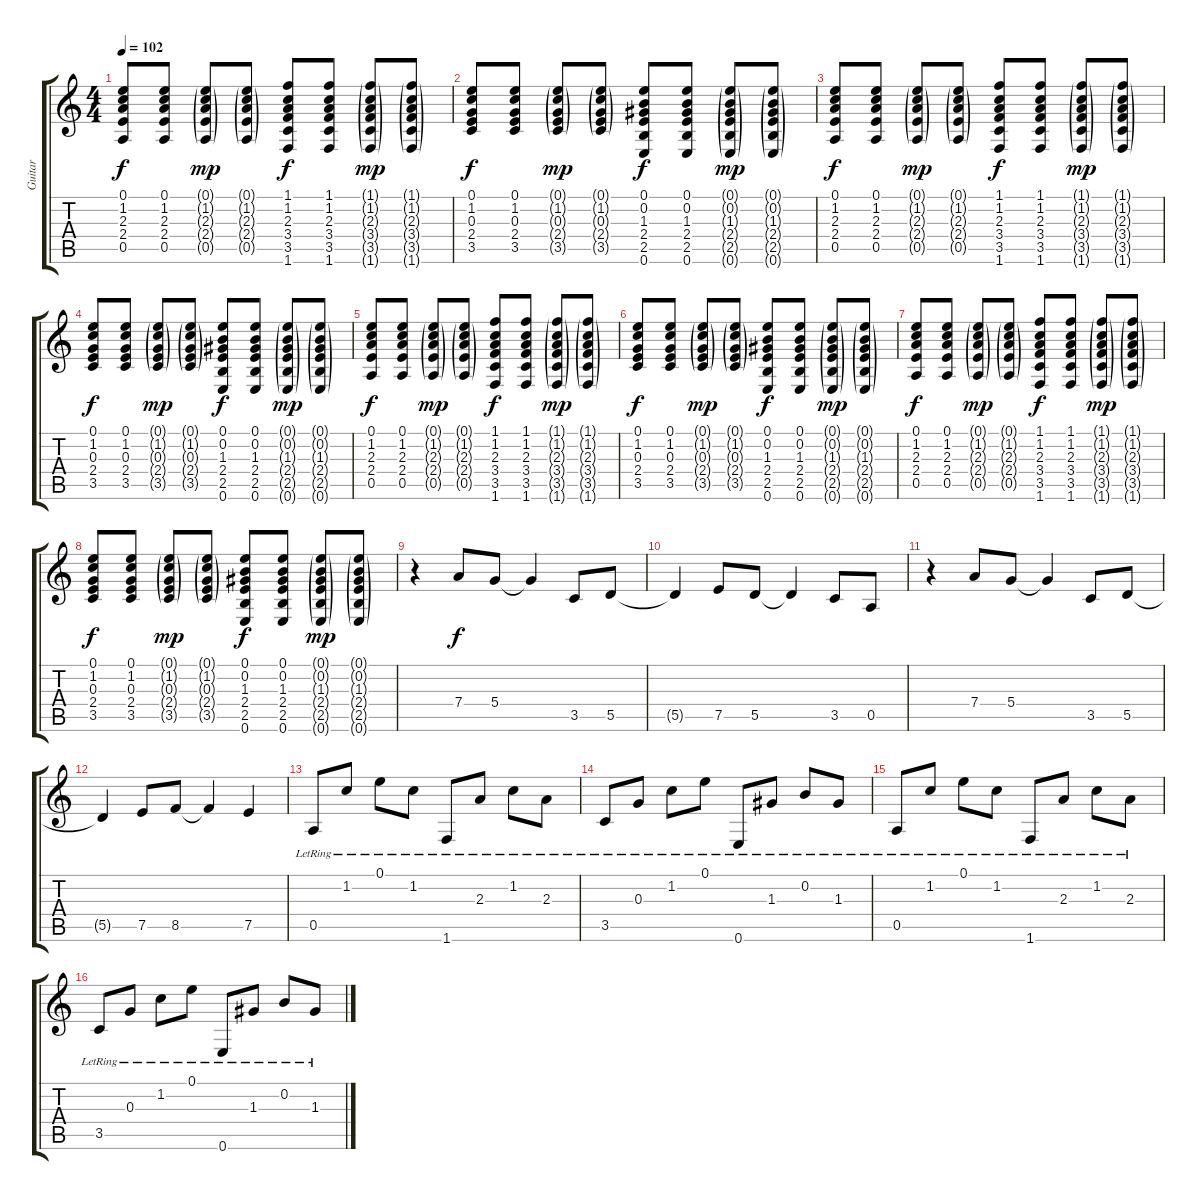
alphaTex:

\track ("Guitar" "Guitar") {instrument distortionguitar}
\staff {score tabs}
\tuning (E4 B3 G3 D3 A2 E2) {hide}
\ts (4 4)
\tempo 102
\clef g2
\ks c
(0.1 1.2 2.3 2.4 0.5).8{dy f instrument distortionguitar} (0.1 1.2 2.3 2.4 0.5).8 (0.1{g} 1.2{g} 2.3{g} 2.4{g} 0.5{g}).8{dy mp} (0.1{g} 1.2{g} 2.3{g} 2.4{g} 0.5{g}).8 (1.1 1.2 2.3 3.4 3.5 1.6).8{dy f} (1.1 1.2 2.3 3.4 3.5 1.6).8 (1.1{g} 1.2{g} 2.3{g} 3.4{g} 3.5{g} 1.6{g}).8{dy mp} (1.1{g} 1.2{g} 2.3{g} 3.4{g} 3.5{g} 1.6{g}).8 |
(0.1 1.2 0.3 2.4 3.5).8{dy f} (0.1 1.2 0.3 2.4 3.5).8 (0.1{g} 1.2{g} 0.3{g} 2.4{g} 3.5{g}).8{dy mp} (0.1{g} 1.2{g} 0.3{g} 2.4{g} 3.5{g}).8 (0.1 0.2 1.3 2.4 2.5 0.6).8{dy f} (0.1 0.2 1.3 2.4 2.5 0.6).8 (0.1{g} 0.2{g} 1.3{g} 2.4{g} 2.5{g} 0.6{g}).8{dy mp} (0.1{g} 0.2{g} 1.3{g} 2.4{g} 2.5{g} 0.6{g}).8 |
(0.1 1.2 2.3 2.4 0.5).8{dy f} (0.1 1.2 2.3 2.4 0.5).8 (0.1{g} 1.2{g} 2.3{g} 2.4{g} 0.5{g}).8{dy mp} (0.1{g} 1.2{g} 2.3{g} 2.4{g} 0.5{g}).8 (1.1 1.2 2.3 3.4 3.5 1.6).8{dy f} (1.1 1.2 2.3 3.4 3.5 1.6).8 (1.1{g} 1.2{g} 2.3{g} 3.4{g} 3.5{g} 1.6{g}).8{dy mp} (1.1{g} 1.2{g} 2.3{g} 3.4{g} 3.5{g} 1.6{g}).8 |
(0.1 1.2 0.3 2.4 3.5).8{dy f} (0.1 1.2 0.3 2.4 3.5).8 (0.1{g} 1.2{g} 0.3{g} 2.4{g} 3.5{g}).8{dy mp} (0.1{g} 1.2{g} 0.3{g} 2.4{g} 3.5{g}).8 (0.1 0.2 1.3 2.4 2.5 0.6).8{dy f} (0.1 0.2 1.3 2.4 2.5 0.6).8 (0.1{g} 0.2{g} 1.3{g} 2.4{g} 2.5{g} 0.6{g}).8{dy mp} (0.1{g} 0.2{g} 1.3{g} 2.4{g} 2.5{g} 0.6{g}).8 |
(0.1 1.2 2.3 2.4 0.5).8{dy f} (0.1 1.2 2.3 2.4 0.5).8 (0.1{g} 1.2{g} 2.3{g} 2.4{g} 0.5{g}).8{dy mp} (0.1{g} 1.2{g} 2.3{g} 2.4{g} 0.5{g}).8 (1.1 1.2 2.3 3.4 3.5 1.6).8{dy f} (1.1 1.2 2.3 3.4 3.5 1.6).8 (1.1{g} 1.2{g} 2.3{g} 3.4{g} 3.5{g} 1.6{g}).8{dy mp} (1.1{g} 1.2{g} 2.3{g} 3.4{g} 3.5{g} 1.6{g}).8 |
(0.1 1.2 0.3 2.4 3.5).8{dy f} (0.1 1.2 0.3 2.4 3.5).8 (0.1{g} 1.2{g} 0.3{g} 2.4{g} 3.5{g}).8{dy mp} (0.1{g} 1.2{g} 0.3{g} 2.4{g} 3.5{g}).8 (0.1 0.2 1.3 2.4 2.5 0.6).8{dy f} (0.1 0.2 1.3 2.4 2.5 0.6).8 (0.1{g} 0.2{g} 1.3{g} 2.4{g} 2.5{g} 0.6{g}).8{dy mp} (0.1{g} 0.2{g} 1.3{g} 2.4{g} 2.5{g} 0.6{g}).8 |
(0.1 1.2 2.3 2.4 0.5).8{dy f} (0.1 1.2 2.3 2.4 0.5).8 (0.1{g} 1.2{g} 2.3{g} 2.4{g} 0.5{g}).8{dy mp} (0.1{g} 1.2{g} 2.3{g} 2.4{g} 0.5{g}).8 (1.1 1.2 2.3 3.4 3.5 1.6).8{dy f} (1.1 1.2 2.3 3.4 3.5 1.6).8 (1.1{g} 1.2{g} 2.3{g} 3.4{g} 3.5{g} 1.6{g}).8{dy mp} (1.1{g} 1.2{g} 2.3{g} 3.4{g} 3.5{g} 1.6{g}).8 |
(0.1 1.2 0.3 2.4 3.5).8{dy f} (0.1 1.2 0.3 2.4 3.5).8 (0.1{g} 1.2{g} 0.3{g} 2.4{g} 3.5{g}).8{dy mp} (0.1{g} 1.2{g} 0.3{g} 2.4{g} 3.5{g}).8 (0.1 0.2 1.3 2.4 2.5 0.6).8{dy f} (0.1 0.2 1.3 2.4 2.5 0.6).8 (0.1{g} 0.2{g} 1.3{g} 2.4{g} 2.5{g} 0.6{g}).8{dy mp} (0.1{g} 0.2{g} 1.3{g} 2.4{g} 2.5{g} 0.6{g}).8 |
r.4 7.4.8{dy f} 5.4.8 5.4{t}.4 3.5.8 5.5.8 |
5.5{t}.4 7.5.8 5.5.8 5.5{t}.4 3.5.8 0.5.8 |
r.4 7.4.8 5.4.8 5.4{t}.4 3.5.8 5.5.8 |
5.5{t}.4 7.5.8 8.5.8 8.5{t}.4 7.5.4 |
0.5{lr}.8{instrument electricguitarclean} 1.2{lr}.8 0.1{lr}.8 1.2{lr}.8 1.6{lr}.8 2.3{lr}.8 1.2{lr}.8 2.3{lr}.8 |
3.5{lr}.8 0.3{lr}.8 1.2{lr}.8 0.1{lr}.8 0.6{lr}.8 1.3{lr}.8 0.2{lr}.8 1.3{lr}.8 |
0.5{lr}.8{instrument electricguitarclean} 1.2{lr}.8 0.1{lr}.8 1.2{lr}.8 1.6{lr}.8 2.3{lr}.8 1.2{lr}.8 2.3{lr}.8 |
3.5{lr}.8 0.3{lr}.8 1.2{lr}.8 0.1{lr}.8 0.6{lr}.8 1.3{lr}.8 0.2{lr}.8 1.3{lr}.8
